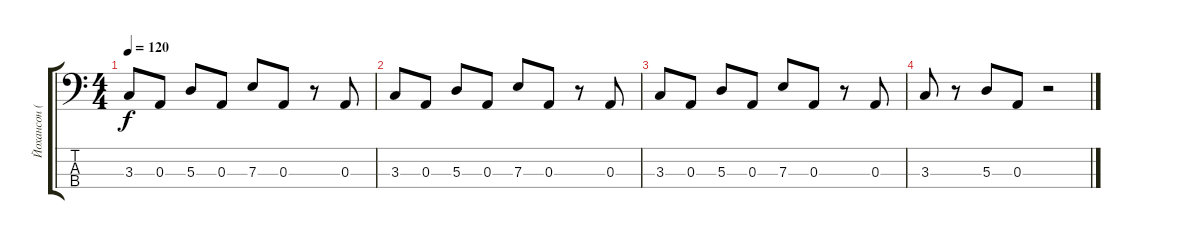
\track ("Йохансон (\"Чувиха\")" "Йохансон (") {instrument electricbasspick}
\staff {score tabs}
\tuning (G2 D2 A1 E1) {hide}
\ts (4 4)
\tempo 120
\clef f4
\ks c
3.3.8{dy f} 0.3.8 5.3.8 0.3.8 7.3.8 0.3.8 r.8 0.3.8 |
3.3.8 0.3.8 5.3.8 0.3.8 7.3.8 0.3.8 r.8 0.3.8 |
3.3.8 0.3.8 5.3.8 0.3.8 7.3.8 0.3.8 r.8 0.3.8 |
3.3.8 r.8 5.3.8 0.3.8 r.2
